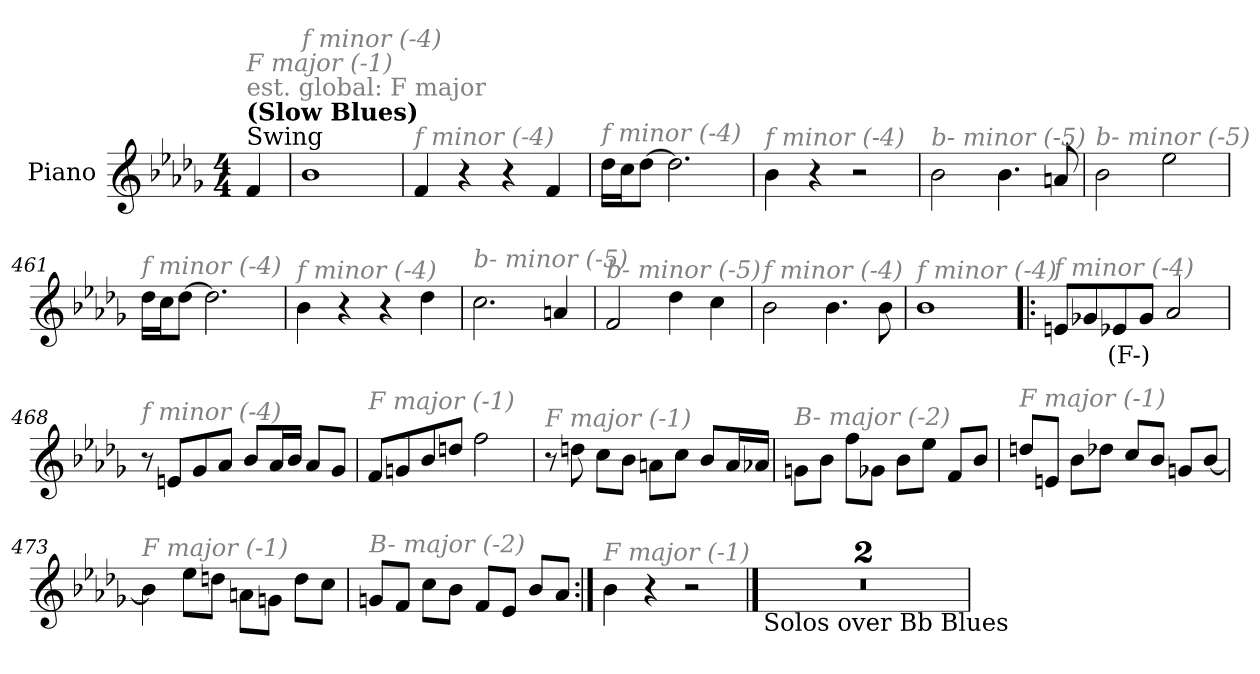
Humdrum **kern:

**kern	**text
*part1	*part1
*staff1	*staff1
*I"Piano	*
*I'Pno.	*
*clefG2	*
*k[b-e-a-d-g-]	*
*M4/4	*
=1	=1
!LO:TX:a:t=Swing	!
!LO:TX:a:B:t=(Slow Blues)	!
!LO:TX:a:color=#808080:t=est. global&colon; F major	!
!LO:TX:i:color=#808080:t=F major (-1)	!
4f/	.
=455	=455
!LO:TX:i:color=#808080:t=f minor (-4)	!
1b-	.
=456	=456
!LO:TX:i:color=#808080:t=f minor (-4)	!
4f/	.
4r	.
4r	.
4f/	.
=457	=457
!LO:TX:i:color=#808080:t=f minor (-4)	!
16dd-\LL	.
16cc\J	.
[8dd-\J	.
2.dd-\]	.
=458	=458
!LO:TX:i:color=#808080:t=f minor (-4)	!
4b-\	.
4r	.
2r	.
!!LO:LB:g=z
=459	=459
!LO:TX:i:color=#808080:t=b- minor (-5)	!
2b-\	.
4.b-\	.
8an/	.
=460	=460
!LO:TX:i:color=#808080:t=b- minor (-5)	!
2b-\	.
2ee-\	.
=461	=461
!LO:TX:i:color=#808080:t=f minor (-4)	!
16dd-\LL	.
16cc\J	.
[8dd-\J	.
2.dd-\]	.
=462	=462
!LO:TX:i:color=#808080:t=f minor (-4)	!
4b-\	.
4r	.
4r	.
4dd-\	.
!!LO:LB:g=z
=463	=463
!LO:TX:i:color=#808080:t=b- minor (-5)	!
2.cc\	.
4an/	.
=464	=464
!LO:TX:i:color=#808080:t=b- minor (-5)	!
2f/	.
4dd-\	.
4cc\	.
=465	=465
!LO:TX:i:color=#808080:t=f minor (-4)	!
2b-\	.
4.b-\	.
8b-\	.
=466	=466
!LO:TX:i:color=#808080:t=f minor (-4)	!
1b-	.
!!LO:LB:g=z
=467!|:	=467!|:
!LO:TX:i:color=#808080:t=f minor (-4)	!
8en/L	.
8g-X/	.
8e-Xi/	(F-)
8g-/J	.
2a-/	.
=468	=468
!LO:TX:i:color=#808080:t=f minor (-4)	!
8r	.
8en/L	.
8g-/	.
8a-/J	.
8b-/L	.
16a-/L	.
16b-/JJ	.
8a-/L	.
8g-/J	.
!!LO:LB:g=z
=469	=469
!LO:TX:i:color=#808080:t=F major (-1)	!
8f/L	.
8gn/	.
8b-/	.
8ddn/J	.
2ff\	.
=470	=470
!LO:TX:i:color=#808080:t=F major (-1)	!
8r	.
8ddn\	.
8cc\L	.
8b-\J	.
8an\L	.
8cc\J	.
8b-/L	.
16a/L	.
16a-X/JJ	.
!!LO:LB:g=z
=471	=471
!LO:TX:i:color=#808080:t=B- major (-2)	!
8gn\L	.
8b-\J	.
8ff\L	.
8g-X\J	.
8b-\L	.
8ee-\J	.
8f/L	.
8b-/J	.
=472	=472
!LO:TX:i:color=#808080:t=F major (-1)	!
8ddn/L	.
8en/J	.
8b-\L	.
8dd-X\J	.
8cc/L	.
8b-/J	.
8gn/L	.
[8b-/J	.
!!LO:LB:g=z
=473	=473
!LO:TX:i:color=#808080:t=F major (-1)	!
4b-\]	.
8ee-\L	.
8ddn\J	.
8an\L	.
8gn\J	.
8dd\L	.
8cc\J	.
=474	=474
!LO:TX:i:color=#808080:t=B- major (-2)	!
8gn/L	.
8f/J	.
8cc\L	.
8b-\J	.
8f/L	.
8e-/J	.
8b-/L	.
8a-/J	.
!!LO:LB:g=z
=475:|!	=475:|!
!LO:TX:i:color=#808080:t=F major (-1)	!
4b-\	.
4r	.
2r	.
==476	==476
!LO:TX:b:t=Solos over Bb Blues	!
1ryy	.
=477	=477
1r	.
=	=
*-	*-
